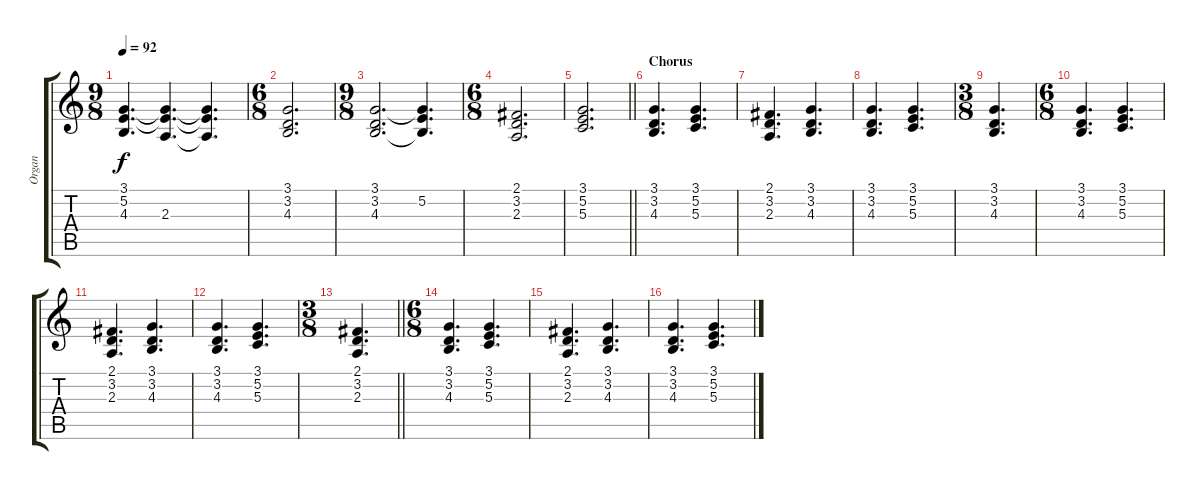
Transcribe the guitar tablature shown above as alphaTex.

\track ("Organ" "Organ") {instrument reedorgan}
\staff {score tabs}
\tuning (E4 B3 G3 D3 A2 E2) {hide}
\ts (9 8)
\tempo 92
\clef g2
\ks c
(3.1 5.2 4.3).4{d dy f} (3.1{t} 5.2{t} 2.3).4{d} (3.1{t} 5.2{t} 2.3{t}).4{d} |
\ts (6 8)
(3.1 3.2 4.3).2{d} |
\ts (9 8)
(3.1 3.2 4.3).2{d} (3.1{t} 5.2 4.3{t}).4{d} |
\ts (6 8)
(2.1 3.2 2.3).2{d} |
\barLineRight lightlight
(3.1 5.2 5.3).2{d} |
\section ("" "Chorus")
(3.1 3.2 4.3).4{d} (3.1 5.2 5.3).4{d} |
(2.1 3.2 2.3).4{d} (3.1 3.2 4.3).4{d} |
(3.1 3.2 4.3).4{d} (3.1 5.2 5.3).4{d} |
\ts (3 8)
(3.1 3.2 4.3).4{d} |
\ts (6 8)
(3.1 3.2 4.3).4{d} (3.1 5.2 5.3).4{d} |
(2.1 3.2 2.3).4{d} (3.1 3.2 4.3).4{d} |
(3.1 3.2 4.3).4{d} (3.1 5.2 5.3).4{d} |
\ts (3 8)
\barLineRight lightlight
(2.1 3.2 2.3).4{d} |
\ts (6 8)
(3.1 3.2 4.3).4{d} (3.1 5.2 5.3).4{d} |
(2.1 3.2 2.3).4{d} (3.1 3.2 4.3).4{d} |
(3.1 3.2 4.3).4{d} (3.1 5.2 5.3).4{d}
